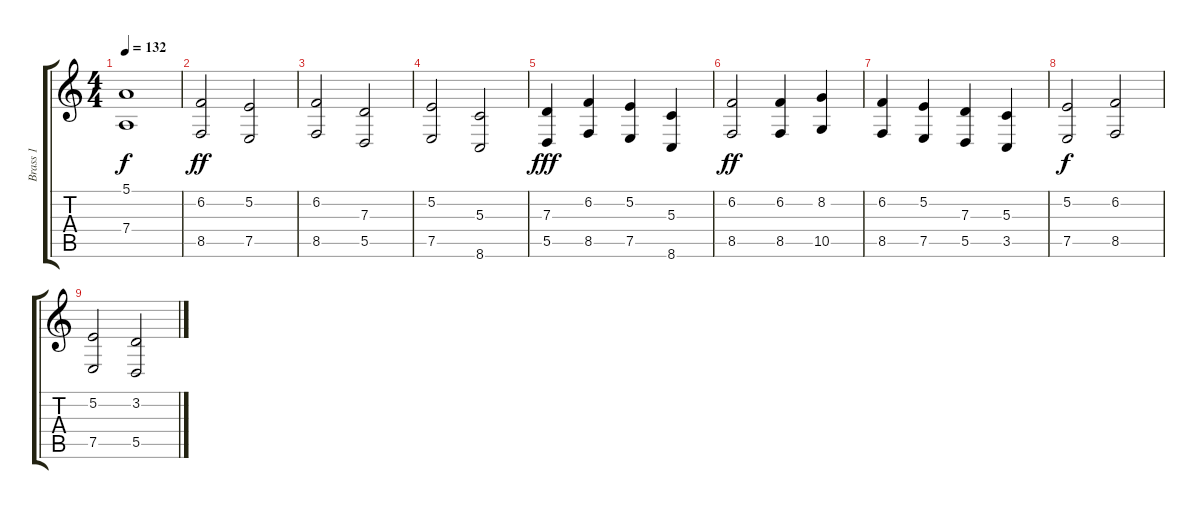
\track ("Brass 1" "Brass 1") {instrument tuba}
\staff {score tabs}
\tuning (E4 B3 G3 D3 A2 E2) {hide}
\ts (4 4)
\tempo 132
\clef g2
\ks c
(5.1 7.4).1{dy f} |
(6.2 8.5).2{dy ff volume 12} (5.2 7.5).2 |
(6.2 8.5).2 (7.3 5.5).2 |
(5.2 7.5).2 (5.3 8.6).2 |
(7.3 5.5).4{dy fff} (6.2 8.5).4 (5.2 7.5).4 (5.3 8.6).4 |
(6.2 8.5).2{dy ff} (6.2 8.5).4 (8.2 10.5).4 |
(6.2 8.5).4 (5.2 7.5).4 (7.3 5.5).4 (5.3 3.5).4 |
(5.2 7.5).2{dy f} (6.2 8.5).2 |
(5.2 7.5).2 (3.2 5.5).2
